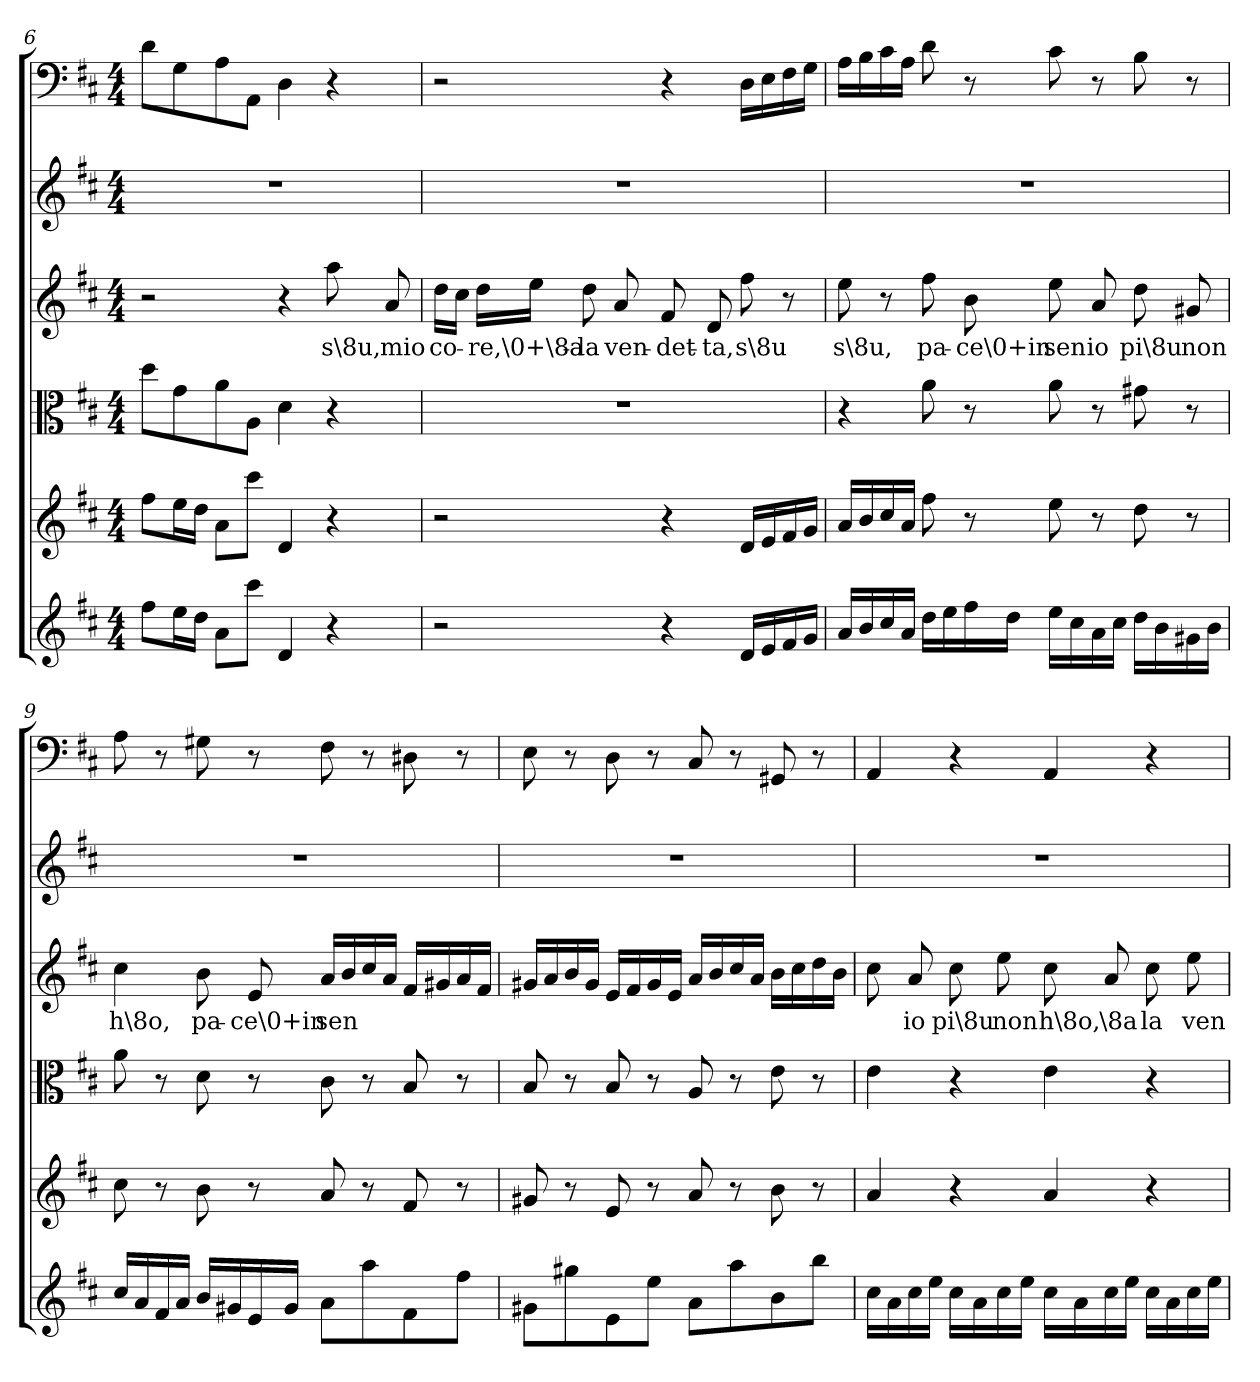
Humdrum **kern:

**kern	**kern	**kern	**kern	**text	**kern	**kern
*part6	*part5	*part4	*part3	*part3	*part2	*part1
*staff6	*staff5	*staff4	*staff3	*staff3	*staff2	*staff1
*clefG2	*clefG2	*clefC3	*clefG2	*	*clefG2	*clefF4
*k[f#c#]	*k[f#c#]	*k[f#c#]	*k[f#c#]	*	*k[f#c#]	*k[f#c#]
*D:	*D:	*D:	*D:	*	*D:	*D:
*M4/4	*M4/4	*M4/4	*M4/4	*	*M4/4	*M4/4
=6	=6	=6	=6	=6	=6	=6
8ff#\L	8ff#\L	8dd\L	2r	.	1r	8d\L
16ee\L	16ee\L	8g\	.	.	.	8G\
16dd\JJ	16dd\JJ	.	.	.	.	.
8a\L	8a\L	8a\	.	.	.	8A\
8ccc#\J	8ccc#\J	8A\J	.	.	.	8AA\J
4d/	4d/	4d\	4r	.	.	4D\
4r	4r	4r	8aa\	s\8u,	.	4r
.	.	.	8a/	mio	.	.
=7	=7	=7	=7	=7	=7	=7
2r	2r	1r	16dd\LL	co-	1r	2r
.	.	.	16cc#\JJ	.	.	.
.	.	.	16dd\LL	-re,\0+\8a-	.	.
.	.	.	16ee\JJ	.	.	.
.	.	.	8dd\	-la	.	.
.	.	.	8a/	ven-	.	.
4r	4r	.	8f#/	-det-	.	4r
.	.	.	8d/	-ta,	.	.
16d/LL	16d/LL	.	8ff#\	s\8u	.	16D\LL
16e/	16e/	.	.	.	.	16E\
16f#/	16f#/	.	8r	.	.	16F#\
16g/JJ	16g/JJ	.	.	.	.	16G\JJ
=8	=8	=8	=8	=8	=8	=8
16a/LL	16a/LL	4r	8ee\	s\8u,	1r	16A\LL
16b/	16b/	.	.	.	.	16B\
16cc#/	16cc#/	.	8r	.	.	16c#\
16a/JJ	16a/JJ	.	.	.	.	16A\JJ
16dd\LL	8ff#\	8a\	8ff#\	pa-	.	8d\
16ee\	.	.	.	.	.	.
16ff#\	8r	8r	8b\	-ce\0+in	.	8r
16dd\JJ	.	.	.	.	.	.
16ee\LL	8ee\	8a\	8ee\	sen	.	8c#\
16cc#\	.	.	.	.	.	.
16a\	8r	8r	8a/	io	.	8r
16cc#\JJ	.	.	.	.	.	.
16dd\LL	8dd\	8g#X\	8dd\	pi\8u	.	8B\
16b\	.	.	.	.	.	.
16g#X\	8r	8r	8g#X/	non	.	8r
16b\JJ	.	.	.	.	.	.
=9	=9	=9	=9	=9	=9	=9
16cc#/LL	8cc#\	8a\	4cc#\	h\8o,	1r	8A\
16a/	.	.	.	.	.	.
16f#/	8r	8r	.	.	.	8r
16a/JJ	.	.	.	.	.	.
16b/LL	8b\	8d\	8b\	pa-	.	8G#X\
16g#X/	.	.	.	.	.	.
16e/	8r	8r	8e/	-ce\0+in	.	8r
16g#/JJ	.	.	.	.	.	.
8a\L	8a/	8c#\	16a/LL	sen	.	8F#\
.	.	.	16b/	.	.	.
8aa\	8r	8r	16cc#/	.	.	8r
.	.	.	16a/JJ	.	.	.
8f#\	8f#/	8B/	16f#/LL	.	.	8D#X\
.	.	.	16g#X/	.	.	.
8ff#\J	8r	8r	16a/	.	.	8r
.	.	.	16f#/JJ	.	.	.
=10	=10	=10	=10	=10	=10	=10
8g#X\L	8g#X/	8B/	16g#X/LL	.	1r	8E\
.	.	.	16a/	.	.	.
8gg#X\	8r	8r	16b/	.	.	8r
.	.	.	16g#/JJ	.	.	.
8e\	8e/	8B/	16e/LL	.	.	8D\
.	.	.	16f#/	.	.	.
8ee\J	8r	8r	16g#/	.	.	8r
.	.	.	16e/JJ	.	.	.
8a\L	8a/	8A/	16a/LL	.	.	8C#/
.	.	.	16b/	.	.	.
8aa\	8r	8r	16cc#/	.	.	8r
.	.	.	16a/JJ	.	.	.
8b\	8b\	8e\	16b\LL	.	.	8GG#X/
.	.	.	16cc#\	.	.	.
8bb\J	8r	8r	16dd\	.	.	8r
.	.	.	16b\JJ	.	.	.
=11	=11	=11	=11	=11	=11	=11
16cc#\LL	4a/	4e\	8cc#\	.	1r	4AA/
16a\	.	.	.	.	.	.
16cc#\	.	.	8a/	io	.	.
16ee\JJ	.	.	.	.	.	.
16cc#\LL	4r	4r	8cc#\	pi\8u	.	4r
16a\	.	.	.	.	.	.
16cc#\	.	.	8ee\	non	.	.
16ee\JJ	.	.	.	.	.	.
16cc#\LL	4a/	4e\	8cc#\	h\8o,	.	4AA/
16a\	.	.	.	.	.	.
16cc#\	.	.	8a/	\8a	.	.
16ee\JJ	.	.	.	.	.	.
16cc#\LL	4r	4r	8cc#\	la	.	4r
16a\	.	.	.	.	.	.
16cc#\	.	.	8ee\	ven-	.	.
16ee\JJ	.	.	.	.	.	.
=	=	=	=	=	=	=
*-	*-	*-	*-	*-	*-	*-
